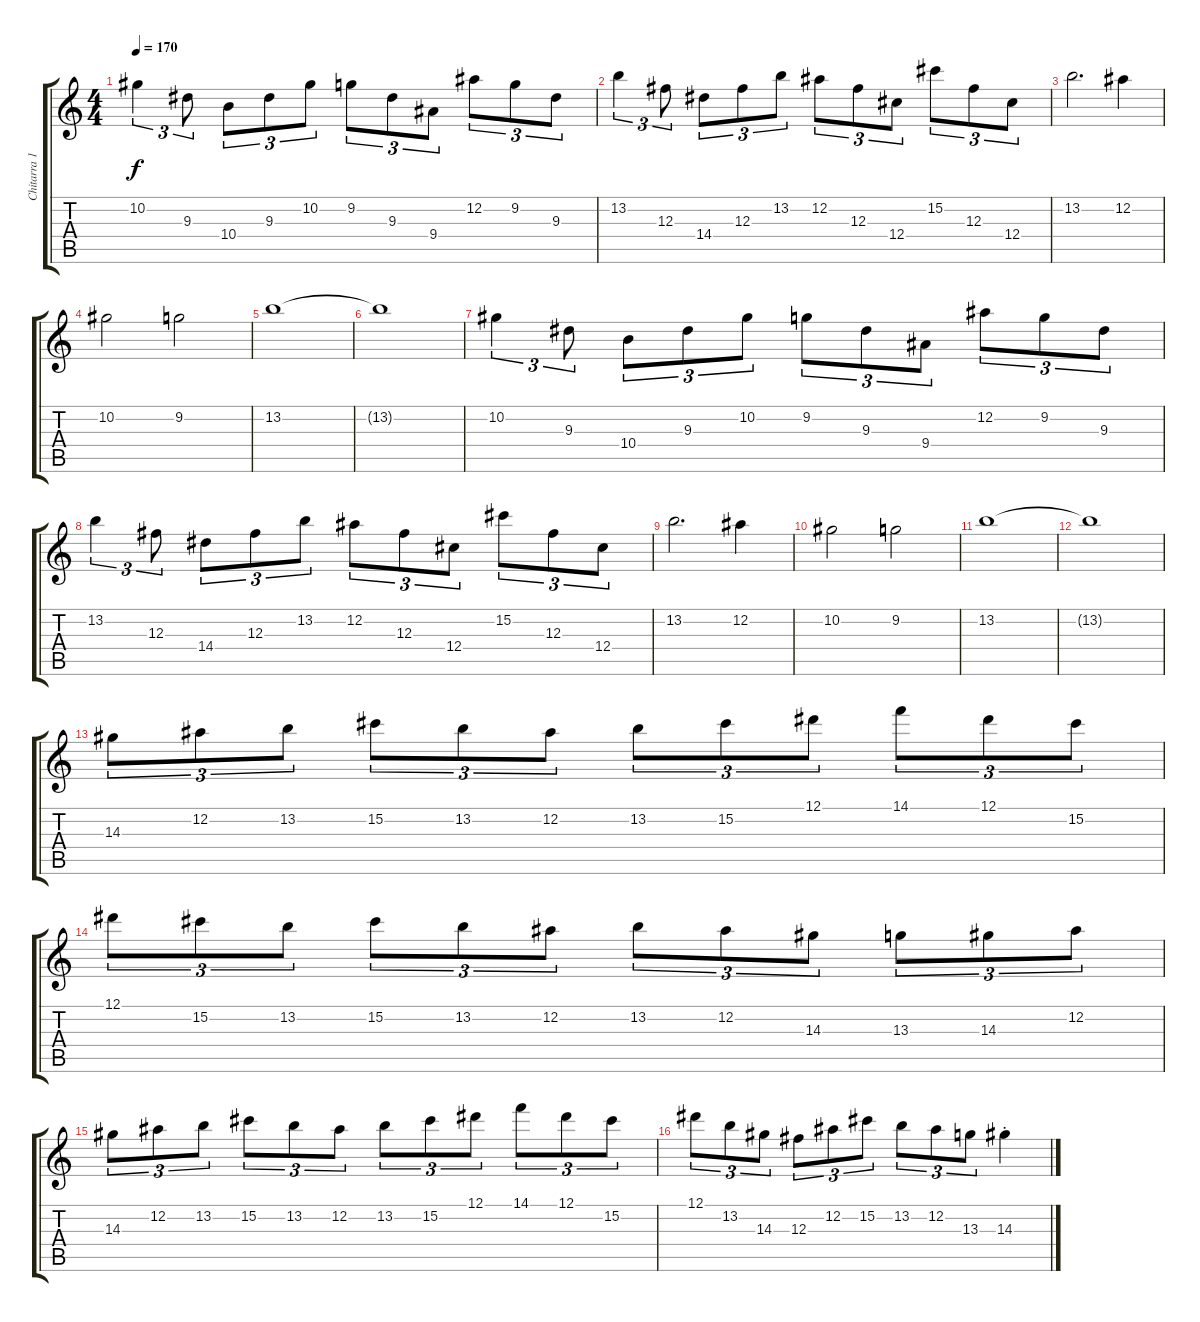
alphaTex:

\track ("Chitarra 1" "Chitarra 1") {instrument distortionguitar}
\staff {score tabs}
\tuning (Eb4 Bb3 Gb3 Db3 Ab2 Eb2) {hide}
\ts (4 4)
\tempo 170
\clef g2
\ks c
10.2.4{tu (3 2) dy f} 9.3.8{tu (3 2)} 10.4.8{tu (3 2)} 9.3.8{tu (3 2)} 10.2.8{tu (3 2)} 9.2.8{tu (3 2)} 9.3.8{tu (3 2)} 9.4.8{tu (3 2)} 12.2.8{tu (3 2)} 9.2.8{tu (3 2)} 9.3.8{tu (3 2)} |
13.2.4{tu (3 2)} 12.3.8{tu (3 2)} 14.4.8{tu (3 2)} 12.3.8{tu (3 2)} 13.2.8{tu (3 2)} 12.2.8{tu (3 2)} 12.3.8{tu (3 2)} 12.4.8{tu (3 2)} 15.2.8{tu (3 2)} 12.3.8{tu (3 2)} 12.4.8{tu (3 2)} |
13.2.2{d} 12.2.4 |
10.2.2 9.2.2 |
13.2.1 |
13.2{t}.1 |
10.2.4{tu (3 2)} 9.3.8{tu (3 2)} 10.4.8{tu (3 2)} 9.3.8{tu (3 2)} 10.2.8{tu (3 2)} 9.2.8{tu (3 2)} 9.3.8{tu (3 2)} 9.4.8{tu (3 2)} 12.2.8{tu (3 2)} 9.2.8{tu (3 2)} 9.3.8{tu (3 2)} |
13.2.4{tu (3 2)} 12.3.8{tu (3 2)} 14.4.8{tu (3 2)} 12.3.8{tu (3 2)} 13.2.8{tu (3 2)} 12.2.8{tu (3 2)} 12.3.8{tu (3 2)} 12.4.8{tu (3 2)} 15.2.8{tu (3 2)} 12.3.8{tu (3 2)} 12.4.8{tu (3 2)} |
13.2.2{d} 12.2.4 |
10.2.2 9.2.2 |
13.2.1 |
13.2{t}.1 |
14.3.8{tu (3 2)} 12.2.8{tu (3 2)} 13.2.8{tu (3 2)} 15.2.8{tu (3 2)} 13.2.8{tu (3 2)} 12.2.8{tu (3 2)} 13.2.8{tu (3 2)} 15.2.8{tu (3 2)} 12.1.8{tu (3 2)} 14.1.8{tu (3 2)} 12.1.8{tu (3 2)} 15.2.8{tu (3 2)} |
12.1.8{tu (3 2)} 15.2.8{tu (3 2)} 13.2.8{tu (3 2)} 15.2.8{tu (3 2)} 13.2.8{tu (3 2)} 12.2.8{tu (3 2)} 13.2.8{tu (3 2)} 12.2.8{tu (3 2)} 14.3.8{tu (3 2)} 13.3.8{tu (3 2)} 14.3.8{tu (3 2)} 12.2.8{tu (3 2)} |
14.3.8{tu (3 2)} 12.2.8{tu (3 2)} 13.2.8{tu (3 2)} 15.2.8{tu (3 2)} 13.2.8{tu (3 2)} 12.2.8{tu (3 2)} 13.2.8{tu (3 2)} 15.2.8{tu (3 2)} 12.1.8{tu (3 2)} 14.1.8{tu (3 2)} 12.1.8{tu (3 2)} 15.2.8{tu (3 2)} |
12.1.8{tu (3 2)} 13.2.8{tu (3 2)} 14.3.8{tu (3 2)} 12.3.8{tu (3 2)} 12.2.8{tu (3 2)} 15.2.8{tu (3 2)} 13.2.8{tu (3 2)} 12.2.8{tu (3 2)} 13.3.8{tu (3 2)} 14.3{st}.4
